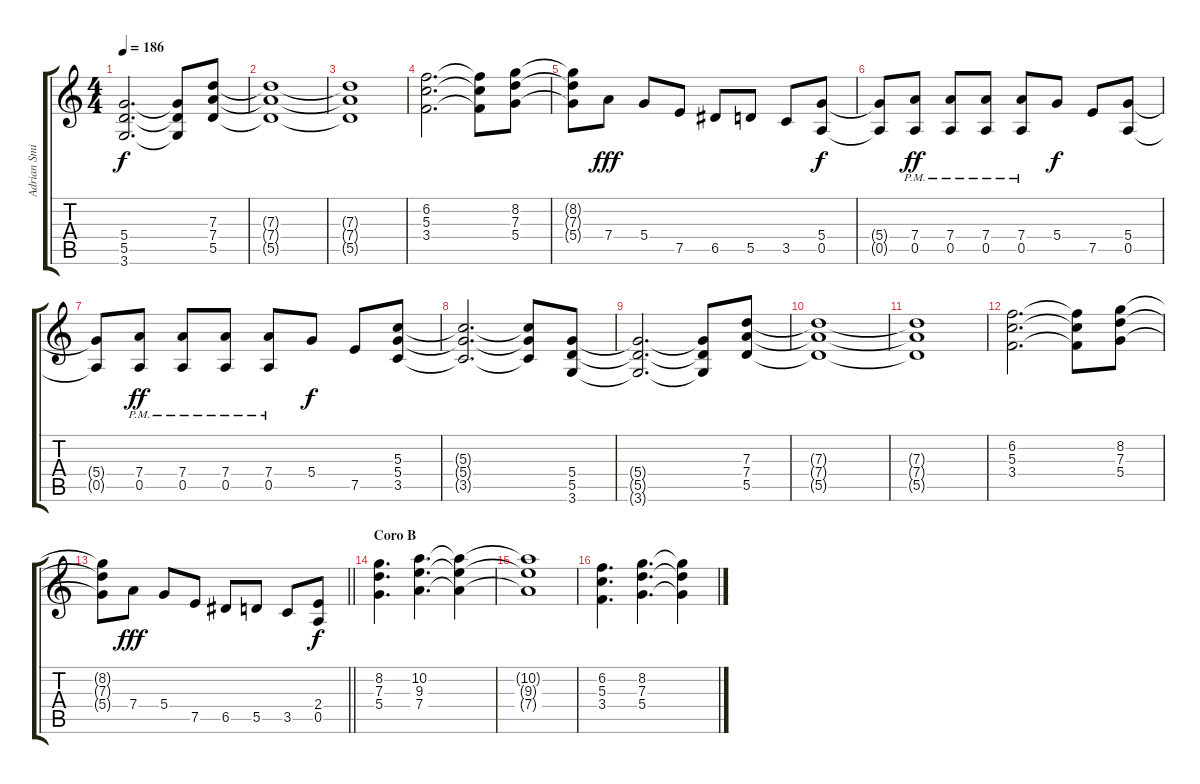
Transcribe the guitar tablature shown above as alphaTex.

\track ("Adrian Smith" "Adrian Smi") {instrument distortionguitar}
\staff {score tabs}
\tuning (E4 B3 G3 D3 A2 E2) {hide}
\ts (4 4)
\tempo 186
\clef g2
\ks c
(5.4{t} 5.5{t} 3.6{t}).2{d dy f} (5.4{t} 5.5{t} 3.6{t}).8 (7.3 7.4 5.5).8 |
(7.3{t} 7.4{t} 5.5{t}).1 |
(7.3{t} 7.4{t} 5.5{t}).1 |
(6.2 5.3 3.4).2{d} (6.2{t} 5.3{t} 3.4{t}).8 (8.2 7.3 5.4).8 |
(8.2{t} 7.3{t} 5.4{t}).8 7.4.8{dy fff} 5.4.8 7.5.8 6.5.8 5.5.8 3.5.8 (5.4 0.5).8{dy f} |
(5.4{t} 0.5{t}).8 (7.4{pm} 0.5{pm}).8{dy ff} (7.4{pm} 0.5{pm}).8 (7.4{pm} 0.5{pm}).8 (7.4{pm} 0.5{pm}).8 5.4.8{dy f} 7.5.8 (5.4 0.5).8 |
(5.4{t} 0.5{t}).8 (7.4{pm} 0.5{pm}).8{dy ff} (7.4{pm} 0.5{pm}).8 (7.4{pm} 0.5{pm}).8 (7.4{pm} 0.5{pm}).8 5.4.8{dy f} 7.5.8 (5.3 5.4 3.5).8 |
(5.3{t} 5.4{t} 3.5{t}).2{d} (5.3{t} 5.4{t} 3.5{t}).8 (5.4 5.5 3.6).8 |
(5.4{t} 5.5{t} 3.6{t}).2{d} (5.4{t} 5.5{t} 3.6{t}).8 (7.3 7.4 5.5).8 |
(7.3{t} 7.4{t} 5.5{t}).1 |
(7.3{t} 7.4{t} 5.5{t}).1 |
(6.2 5.3 3.4).2{d} (6.2{t} 5.3{t} 3.4{t}).8 (8.2 7.3 5.4).8 |
\barLineRight lightlight
(8.2{t} 7.3{t} 5.4{t}).8 7.4.8{dy fff} 5.4.8 7.5.8 6.5.8 5.5.8 3.5.8 (2.4 0.5).8{dy f} |
\section ("" "Coro B")
(8.2 7.3 5.4).4{d} (10.2 9.3 7.4).4{d} (10.2{t} 9.3{t} 7.4{t}).4 |
(10.2{t} 9.3{t} 7.4{t}).1 |
(6.2 5.3 3.4).4{d} (8.2 7.3 5.4).4{d} (8.2{t} 7.3{t} 5.4{t}).4
